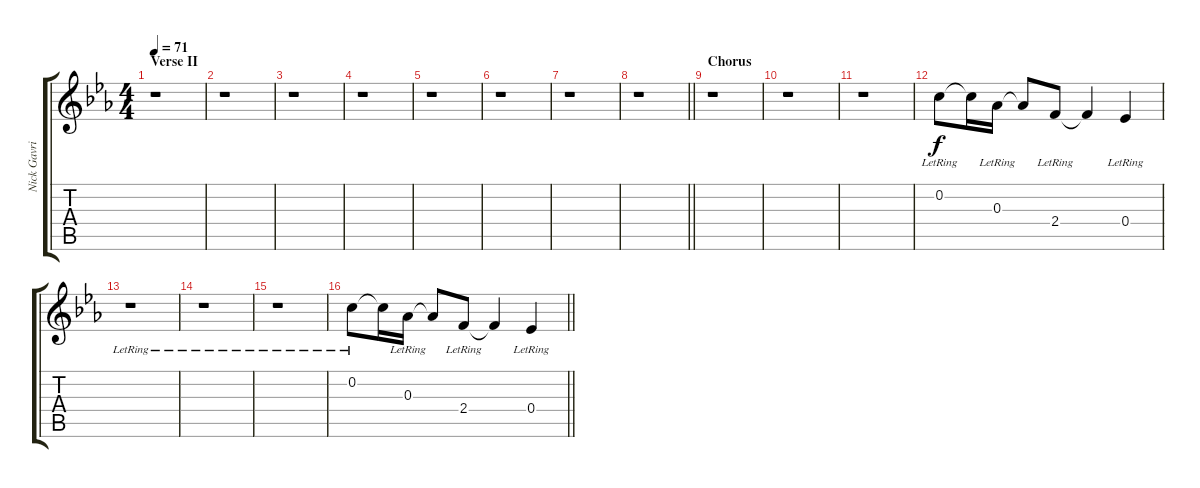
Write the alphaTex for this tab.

\track ("Nick Gavrilovic [Fill Guitar]" "Nick Gavri") {instrument electricguitarjazz}
\staff {score tabs}
\tuning (C4 C4 Ab3 Eb3 Bb2 F2) {hide}
\ts (4 4)
\section ("" "Verse II")
\tempo 71
\clef g2
\ks cminor
r.1{dy f} |
r.1 |
r.1 |
r.1 |
r.1 |
r.1 |
r.1 |
\barLineRight lightlight
r.1 |
\section ("" "Chorus")
r.1 |
r.1 |
r.1 |
0.2{lr}.8 0.2{t}.16 0.3{lr}.16 0.3{t}.8 2.4{lr}.8 2.4{t}.4 0.4{lr}.4 |
r.1 |
r.1 |
r.1 |
\barLineRight lightlight
0.2{lr}.8 0.2{t}.16 0.3{lr}.16 0.3{t}.8 2.4{lr}.8 2.4{t}.4 0.4{lr}.4
